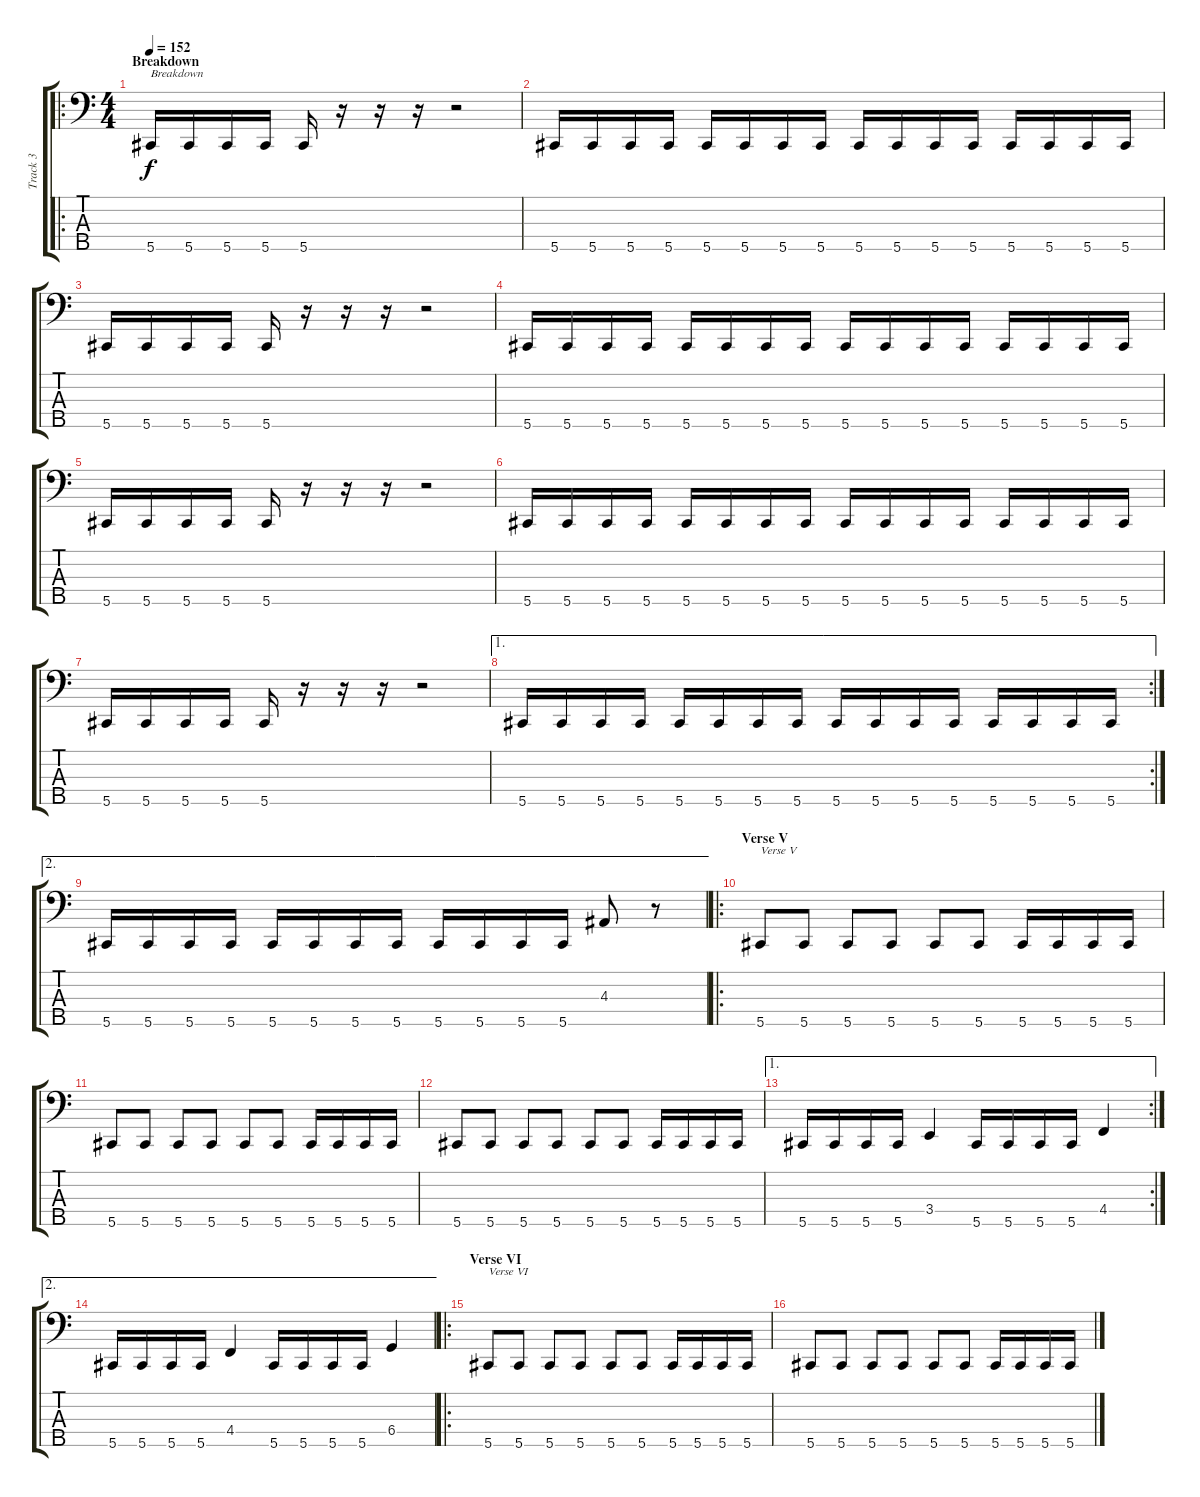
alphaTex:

\track ("Track 3" "Track 3") {instrument electricbassfinger}
\staff {score tabs}
\tuning (E2 B1 Gb1 Db1 Ab0) {hide}
\ro
\ts (4 4)
\section ("" "Breakdown")
\tempo 152
\clef f4
\ks c
5.5.16{txt "Breakdown" dy f} 5.5.16 5.5.16 5.5.16 5.5.16 r.16 r.16 r.16 r.2 |
5.5.16 5.5.16 5.5.16 5.5.16 5.5.16 5.5.16 5.5.16 5.5.16 5.5.16 5.5.16 5.5.16 5.5.16 5.5.16 5.5.16 5.5.16 5.5.16 |
5.5.16 5.5.16 5.5.16 5.5.16 5.5.16 r.16 r.16 r.16 r.2 |
5.5.16 5.5.16 5.5.16 5.5.16 5.5.16 5.5.16 5.5.16 5.5.16 5.5.16 5.5.16 5.5.16 5.5.16 5.5.16 5.5.16 5.5.16 5.5.16 |
5.5.16 5.5.16 5.5.16 5.5.16 5.5.16 r.16 r.16 r.16 r.2 |
5.5.16 5.5.16 5.5.16 5.5.16 5.5.16 5.5.16 5.5.16 5.5.16 5.5.16 5.5.16 5.5.16 5.5.16 5.5.16 5.5.16 5.5.16 5.5.16 |
5.5.16 5.5.16 5.5.16 5.5.16 5.5.16 r.16 r.16 r.16 r.2 |
\ae 1
\rc 2
5.5.16 5.5.16 5.5.16 5.5.16 5.5.16 5.5.16 5.5.16 5.5.16 5.5.16 5.5.16 5.5.16 5.5.16 5.5.16 5.5.16 5.5.16 5.5.16 |
\ae 2
5.5.16 5.5.16 5.5.16 5.5.16 5.5.16 5.5.16 5.5.16 5.5.16 5.5.16 5.5.16 5.5.16 5.5.16 4.3.8 r.8 |
\ro
\section ("" "Verse V")
5.5.8{txt "Verse V"} 5.5.8 5.5.8 5.5.8 5.5.8 5.5.8 5.5.16 5.5.16 5.5.16 5.5.16 |
5.5.8 5.5.8 5.5.8 5.5.8 5.5.8 5.5.8 5.5.16 5.5.16 5.5.16 5.5.16 |
5.5.8 5.5.8 5.5.8 5.5.8 5.5.8 5.5.8 5.5.16 5.5.16 5.5.16 5.5.16 |
\ae 1
\rc 2
5.5.16 5.5.16 5.5.16 5.5.16 3.4.4 5.5.16 5.5.16 5.5.16 5.5.16 4.4.4 |
\ae 2
5.5.16 5.5.16 5.5.16 5.5.16 4.4.4 5.5.16 5.5.16 5.5.16 5.5.16 6.4.4 |
\ro
\section ("" "Verse VI")
5.5.8{txt "Verse VI"} 5.5.8 5.5.8 5.5.8 5.5.8 5.5.8 5.5.16 5.5.16 5.5.16 5.5.16 |
5.5.8 5.5.8 5.5.8 5.5.8 5.5.8 5.5.8 5.5.16 5.5.16 5.5.16 5.5.16
